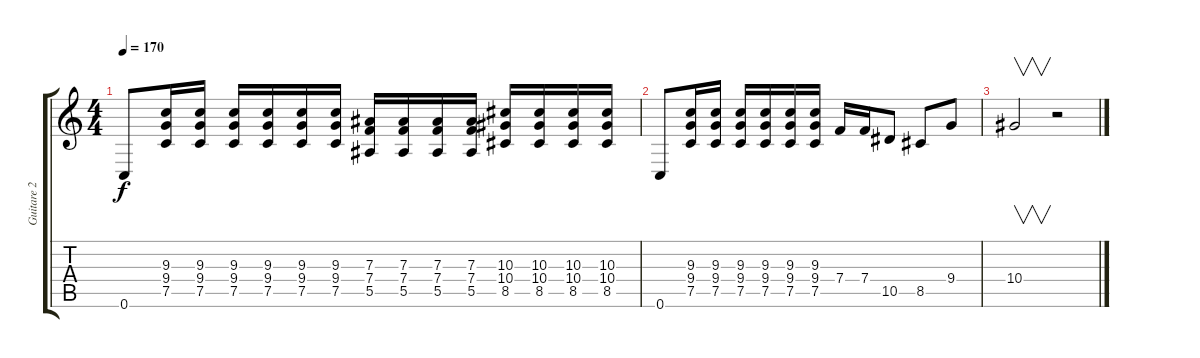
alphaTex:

\track ("Guitare 2" "Guitare 2") {instrument distortionguitar}
\staff {score tabs}
\tuning (C4 G3 Eb3 Bb2 F2 C2) {hide}
\ts (4 4)
\tempo 170
\clef g2
\ks c
0.6.8{dy f} (9.3 9.4 7.5).16 (9.3 9.4 7.5).16 (9.3 9.4 7.5).16 (9.3 9.4 7.5).16 (9.3 9.4 7.5).16 (9.3 9.4 7.5).16 (7.3 7.4 5.5).16 (7.3 7.4 5.5).16 (7.3 7.4 5.5).16 (7.3 7.4 5.5).16 (10.3 10.4 8.5).16 (10.3 10.4 8.5).16 (10.3 10.4 8.5).16 (10.3 10.4 8.5).16 |
0.6.8 (9.3 9.4 7.5).16 (9.3 9.4 7.5).16 (9.3 9.4 7.5).16 (9.3 9.4 7.5).16 (9.3 9.4 7.5).16 (9.3 9.4 7.5).16 7.4.16 7.4.16 10.5.8 8.5.8 9.4.8 |
10.4.2{v} r.2
